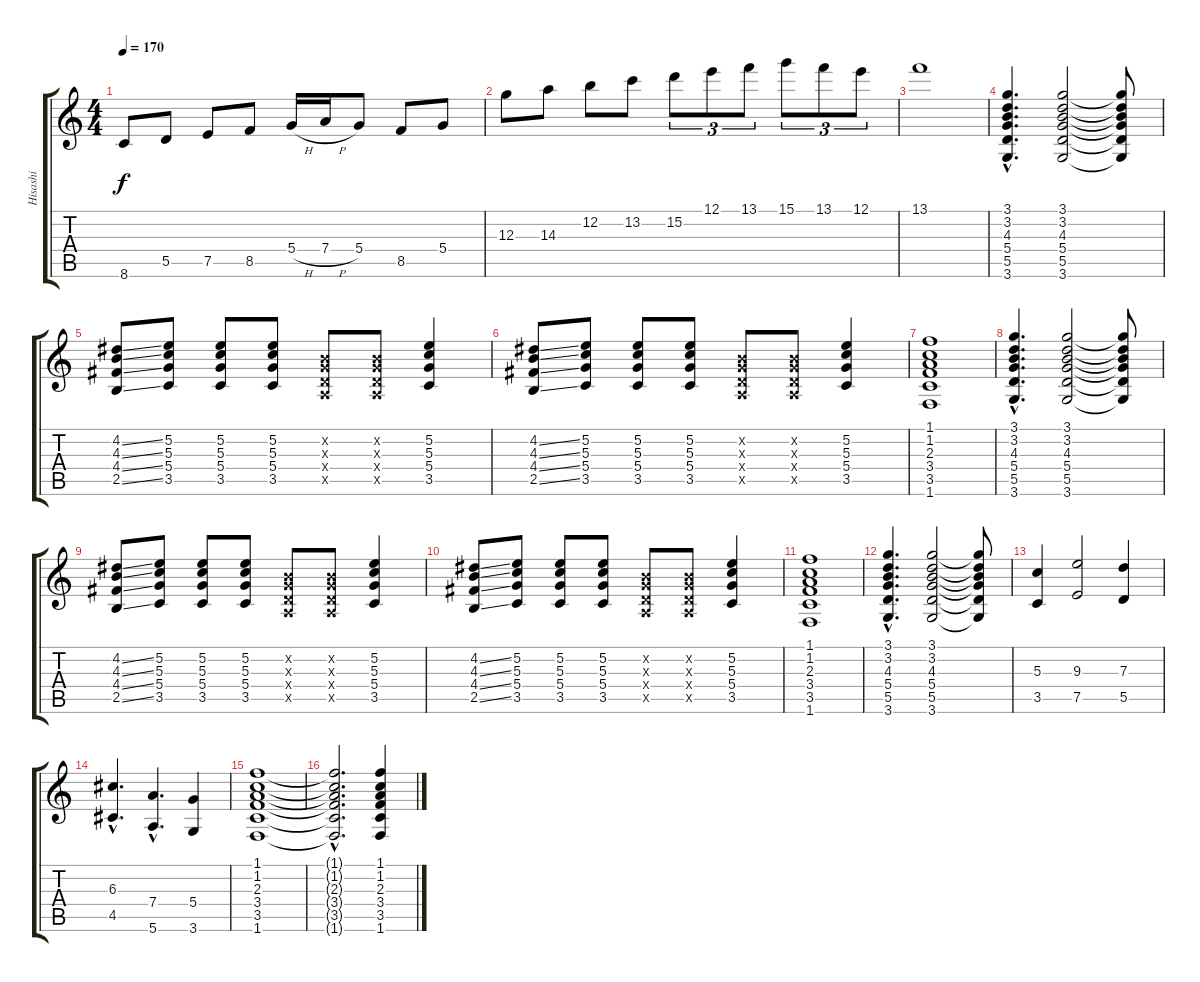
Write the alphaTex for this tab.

\track ("Hisashi" "Hisashi") {instrument distortionguitar}
\staff {score tabs}
\tuning (E4 B3 G3 D3 A2 E2) {hide}
\ts (4 4)
\tempo 170
\clef g2
\ks c
8.6.8{dy f} 5.5.8 7.5.8 8.5.8 5.4{h}.16 7.4{h}.16 5.4.8 8.5.8 5.4.8 |
12.3.8 14.3.8 12.2.8 13.2.8 15.2.8{tu (3 2)} 12.1.8{tu (3 2)} 13.1.8{tu (3 2)} 15.1.8{tu (3 2)} 13.1.8{tu (3 2)} 12.1.8{tu (3 2)} |
13.1.1 |
(3.1{hac} 3.2{hac} 4.3{hac} 5.4{hac} 5.5{hac} 3.6{hac}).4{d} (3.1 3.2 4.3 5.4 5.5 3.6).2 (3.1{t} 3.2{t} 4.3{t} 5.4{t} 5.5{t} 3.6{t}).8 |
(4.2{ss} 4.3{ss} 4.4{ss} 2.5{ss}).8 (5.2 5.3 5.4 3.5).8 (5.2 5.3 5.4 3.5).8 (5.2 5.3 5.4 3.5).8 (0.2{x} 0.3{x} 0.4{x} 0.5{x}).8 (0.2{x} 0.3{x} 0.4{x} 0.5{x}).8 (5.2 5.3 5.4 3.5).4 |
(4.2{ss} 4.3{ss} 4.4{ss} 2.5{ss}).8 (5.2 5.3 5.4 3.5).8 (5.2 5.3 5.4 3.5).8 (5.2 5.3 5.4 3.5).8 (0.2{x} 0.3{x} 0.4{x} 0.5{x}).8 (0.2{x} 0.3{x} 0.4{x} 0.5{x}).8 (5.2 5.3 5.4 3.5).4 |
(1.1 1.2 2.3 3.4 3.5 1.6).1 |
(3.1{hac} 3.2{hac} 4.3{hac} 5.4{hac} 5.5{hac} 3.6{hac}).4{d} (3.1 3.2 4.3 5.4 5.5 3.6).2 (3.1{t} 3.2{t} 4.3{t} 5.4{t} 5.5{t} 3.6{t}).8 |
(4.2{ss} 4.3{ss} 4.4{ss} 2.5{ss}).8 (5.2 5.3 5.4 3.5).8 (5.2 5.3 5.4 3.5).8 (5.2 5.3 5.4 3.5).8 (0.2{x} 0.3{x} 0.4{x} 0.5{x}).8 (0.2{x} 0.3{x} 0.4{x} 0.5{x}).8 (5.2 5.3 5.4 3.5).4 |
(4.2{ss} 4.3{ss} 4.4{ss} 2.5{ss}).8 (5.2 5.3 5.4 3.5).8 (5.2 5.3 5.4 3.5).8 (5.2 5.3 5.4 3.5).8 (0.2{x} 0.3{x} 0.4{x} 0.5{x}).8 (0.2{x} 0.3{x} 0.4{x} 0.5{x}).8 (5.2 5.3 5.4 3.5).4 |
(1.1 1.2 2.3 3.4 3.5 1.6).1 |
(3.1{hac} 3.2{hac} 4.3{hac} 5.4{hac} 5.5{hac} 3.6{hac}).4{d} (3.1 3.2 4.3 5.4 5.5 3.6).2 (3.1{t} 3.2{t} 4.3{t} 5.4{t} 5.5{t} 3.6{t}).8 |
(5.3 3.5).4 (9.3 7.5).2 (7.3 5.5).4 |
(6.3{hac} 4.5{hac}).4{d} (7.4{hac} 5.6{hac}).4{d} (5.4 3.6).4 |
(1.1 1.2 2.3 3.4 3.5 1.6).1 |
(1.1{hac t} 1.2{hac t} 2.3{hac t} 3.4{hac t} 3.5{hac t} 1.6{hac t}).2{d} (1.1 1.2 2.3 3.4 3.5 1.6).4
